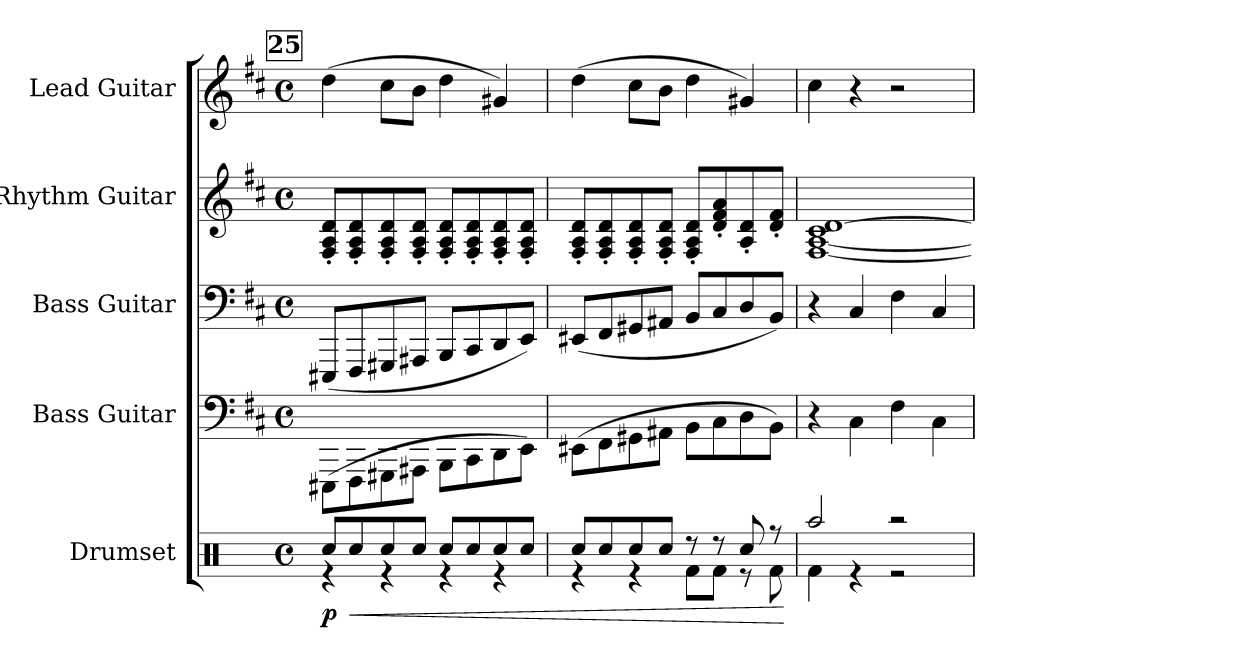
**kern	**dynam	**kern	**kern	**kern	**kern
*part5	*part5	*part4	*part3	*part2	*part1
*staff5	*staff5	*staff4	*staff3	*staff2	*staff1
*I"Drumset	*	*I"Bass Guitar	*I"Bass Guitar	*I"Rhythm Guitar	*I"Lead Guitar
*I'Drs.	*	*I'Bass	*I'Bass	*I'Rt.	*I'Ld.
*clefX	*	*	*clefF4	*clefG2	*clefG2
*k[]	*	*k[f#c#]	*k[f#c#]	*k[f#c#]	*k[f#c#]
*M4/4	*	*M4/4	*M4/4	*M4/4	*M4/4
*met(c)	*	*met(c)	*met(c)	*met(c)	*met(c)
!!LO:REH:place=s1:a:B:fs=14:t=25
=25	=25	=25	=25	=25	=25
*^	*	*	*	*	*
!	!	!LO:DY:b	!	!	!	!
8Rcc/L	4r	p	(8EEE#X\L	(8EEE#X/L	8F#/' 8A/' 8d/'L	(4dd\
!	!	!LO:HP:b	!	!	!	!
8Rcc/	.	<	8FFF#\	8FFF#/	8F#/' 8A/' 8d/'	.
8Rcc/	4r	.	8GGG#X\	8GGG#X/	8F#/' 8A/' 8d/'	8cc#\L
8Rcc/J	.	.	8AAA#X\J	8AAA#X/J	8F#/' 8A/' 8d/'J	8b\J
8Rcc/L	4r	.	8BBB\L	8BBB/L	8F#/' 8A/' 8d/'L	4dd\
8Rcc/	.	.	8CC#\	8CC#/	8F#/' 8A/' 8d/'	.
8Rcc/	4r	.	8DD\	8DD/	8F#/' 8A/' 8d/'	4g#X/)
8Rcc/J	.	.	8EE\J)	8EE/J)	8F#/' 8A/' 8d/'J	.
!!LO:PB:g=z
=26	=26	=26	=26	=26	=26	=26
8Rcc/L	4r	.	(8EE#X\L	(8EE#X/L	8F#/' 8A/' 8d/'L	(4dd\
8Rcc/	.	.	8FF#\	8FF#/	8F#/' 8A/' 8d/'	.
8Rcc/	4r	.	8GG#\	8GG#X/	8F#/' 8A/' 8d/'	8cc#\L
8Rcc/J	.	.	8AA#X\J	8AA#X/J	8F#/' 8A/' 8d/'J	8b\J
8r	8Rf\L	.	8BB\L	8BB/L	8F#/' 8A/' 8d/'L	4dd\
8r	8Rf\J	.	8C#\	8C#/	8d/' 8f#/' 8a/'	.
8Rcc/	8r	.	8D\	8D/	8A/' 8d/'	4g#X/)
8r	8Rf\	.	8BB\J)	8BB/J)	8d/' 8f#/'J	.
*v	*v	*	*	*	*	*
.	[	.	.	.	.
=27	=27	=27	=27	=27	=27
*^	*	*	*	*	*
2Raa/	4Rf\	.	4r	4r	[1F# [1A 1c# [1d	4cc#\
.	4r	.	4C#\	4C#/	.	4r
2r	2r	.	4F#\	4F#\	.	2r
.	.	.	4C#\	4C#/	.	.
*v	*v	*	*	*	*	*
=	=	=	=	=	=
*-	*-	*-	*-	*-	*-
